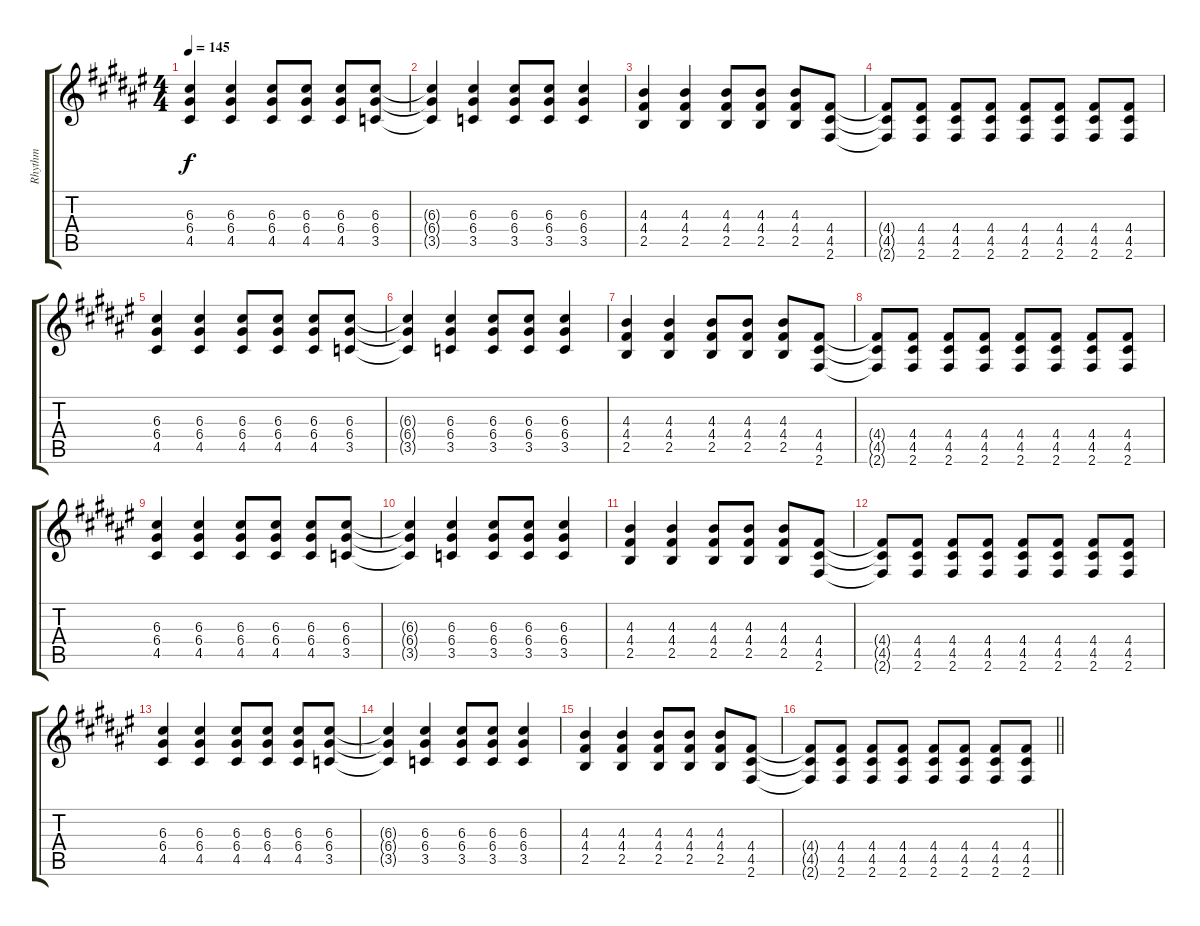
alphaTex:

\track ("Rhythm" "Rhythm") {instrument electricguitarclean}
\staff {score tabs}
\tuning (E4 B3 G3 D3 A2 E2) {hide}
\ts (4 4)
\tempo 145
\clef g2
\ks f#
(6.3 6.4 4.5).4{dy f} (6.3 6.4 4.5).4 (6.3 6.4 4.5).8 (6.3 6.4 4.5).8 (6.3 6.4 4.5).8 (6.3 6.4 3.5).8 |
(6.3{t} 6.4{t} 3.5{t}).4 (6.3 6.4 3.5).4 (6.3 6.4 3.5).8 (6.3 6.4 3.5).8 (6.3 6.4 3.5).4 |
(4.3 4.4 2.5).4 (4.3 4.4 2.5).4 (4.3 4.4 2.5).8 (4.3 4.4 2.5).8 (4.3 4.4 2.5).8 (4.4 4.5 2.6).8 |
(4.4{t} 4.5{t} 2.6{t}).8 (4.4 4.5 2.6).8 (4.4 4.5 2.6).8 (4.4 4.5 2.6).8 (4.4 4.5 2.6).8 (4.4 4.5 2.6).8 (4.4 4.5 2.6).8 (4.4 4.5 2.6).8 |
(6.3 6.4 4.5).4 (6.3 6.4 4.5).4 (6.3 6.4 4.5).8 (6.3 6.4 4.5).8 (6.3 6.4 4.5).8 (6.3 6.4 3.5).8 |
(6.3{t} 6.4{t} 3.5{t}).4 (6.3 6.4 3.5).4 (6.3 6.4 3.5).8 (6.3 6.4 3.5).8 (6.3 6.4 3.5).4 |
(4.3 4.4 2.5).4 (4.3 4.4 2.5).4 (4.3 4.4 2.5).8 (4.3 4.4 2.5).8 (4.3 4.4 2.5).8 (4.4 4.5 2.6).8 |
(4.4{t} 4.5{t} 2.6{t}).8 (4.4 4.5 2.6).8 (4.4 4.5 2.6).8 (4.4 4.5 2.6).8 (4.4 4.5 2.6).8 (4.4 4.5 2.6).8 (4.4 4.5 2.6).8 (4.4 4.5 2.6).8 |
(6.3 6.4 4.5).4 (6.3 6.4 4.5).4 (6.3 6.4 4.5).8 (6.3 6.4 4.5).8 (6.3 6.4 4.5).8 (6.3 6.4 3.5).8 |
(6.3{t} 6.4{t} 3.5{t}).4 (6.3 6.4 3.5).4 (6.3 6.4 3.5).8 (6.3 6.4 3.5).8 (6.3 6.4 3.5).4 |
(4.3 4.4 2.5).4 (4.3 4.4 2.5).4 (4.3 4.4 2.5).8 (4.3 4.4 2.5).8 (4.3 4.4 2.5).8 (4.4 4.5 2.6).8 |
(4.4{t} 4.5{t} 2.6{t}).8 (4.4 4.5 2.6).8 (4.4 4.5 2.6).8 (4.4 4.5 2.6).8 (4.4 4.5 2.6).8 (4.4 4.5 2.6).8 (4.4 4.5 2.6).8 (4.4 4.5 2.6).8 |
(6.3 6.4 4.5).4 (6.3 6.4 4.5).4 (6.3 6.4 4.5).8 (6.3 6.4 4.5).8 (6.3 6.4 4.5).8 (6.3 6.4 3.5).8 |
(6.3{t} 6.4{t} 3.5{t}).4 (6.3 6.4 3.5).4 (6.3 6.4 3.5).8 (6.3 6.4 3.5).8 (6.3 6.4 3.5).4 |
(4.3 4.4 2.5).4 (4.3 4.4 2.5).4 (4.3 4.4 2.5).8 (4.3 4.4 2.5).8 (4.3 4.4 2.5).8 (4.4 4.5 2.6).8 |
\barLineRight lightlight
(4.4{t} 4.5{t} 2.6{t}).8 (4.4 4.5 2.6).8 (4.4 4.5 2.6).8 (4.4 4.5 2.6).8 (4.4 4.5 2.6).8 (4.4 4.5 2.6).8 (4.4 4.5 2.6).8 (4.4 4.5 2.6).8
